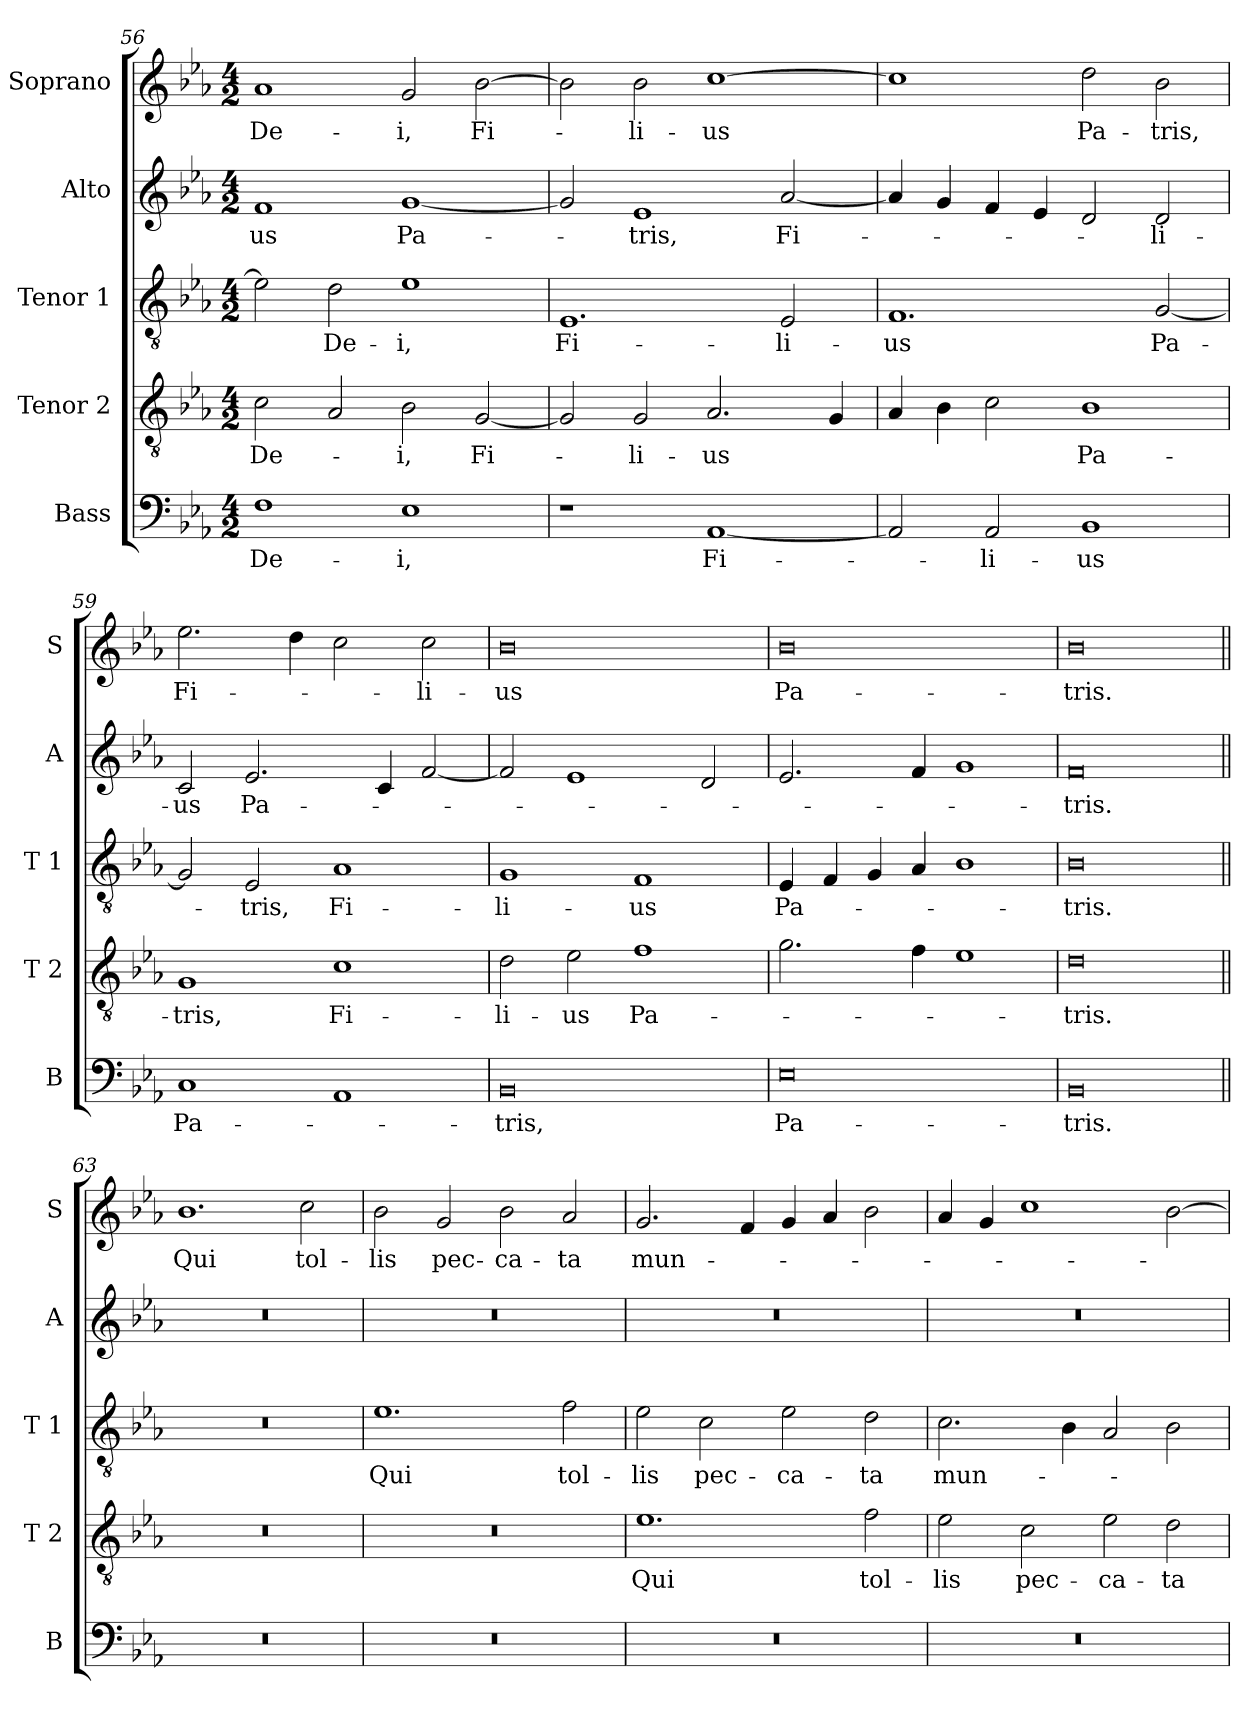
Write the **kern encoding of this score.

**kern	**text	**kern	**text	**kern	**text	**kern	**text	**kern	**text
*part5	*part5	*part4	*part4	*part3	*part3	*part2	*part2	*part1	*part1
*staff5	*staff5	*staff4	*staff4	*staff3	*staff3	*staff2	*staff2	*staff1	*staff1
*I"Bass	*	*I"Tenor 2	*	*I"Tenor 1	*	*I"Alto	*	*I"Soprano	*
*I'B	*	*I'T 2	*	*I'T 1	*	*I'A	*	*I'S	*
*clefF4	*	*clefGv2	*	*clefGv2	*	*clefG2	*	*clefG2	*
*k[b-e-a-]	*	*k[b-e-a-]	*	*k[b-e-a-]	*	*k[b-e-a-]	*	*k[b-e-a-]	*
*E-:	*	*E-:	*	*E-:	*	*E-:	*	*E-:	*
*M4/2	*	*M4/2	*	*M4/2	*	*M4/2	*	*M4/2	*
=56	=56	=56	=56	=56	=56	=56	=56	=56	=56
!	!LO:LY:b	!	!LO:LY:b	!	!	!	!LO:LY:b	!	!LO:LY:b
1F	De-	2c\	De-	2e-\]	.	1f	-us	1a-	De-
!	!	!	!	!	!LO:LY:b	!	!	!	!
.	.	2A-/	.	2d\	De-	.	.	.	.
!	!LO:LY:b	!	!LO:LY:b	!	!LO:LY:b	!	!LO:LY:b	!	!LO:LY:b
1E-	-i,	2B-\	-i,	1e-	-i,	[1g	Pa-	2g/	-i,
!	!	!	!LO:LY:b	!	!	!	!	!	!LO:LY:b
.	.	[2G/	Fi-	.	.	.	.	[2b-\	Fi-
=57	=57	=57	=57	=57	=57	=57	=57	=57	=57
!	!	!	!	!	!LO:LY:b	!	!	!	!
1r	.	2G/]	.	1.E-	Fi-	2g/]	.	2b-\]	.
!	!	!	!LO:LY:b	!	!	!	!LO:LY:b	!	!LO:LY:b
.	.	2G/	-li-	.	.	1e-	-tris,	2b-\	-li-
!	!LO:LY:b	!	!LO:LY:b	!	!	!	!	!	!LO:LY:b
[1AA-	Fi-	2.A-/	-us	.	.	.	.	[1cc	-us
!	!	!	!	!	!LO:LY:b	!	!LO:LY:b	!	!
.	.	.	.	2E-/	-li-	[2a-/	Fi-	.	.
.	.	4G/	.	.	.	.	.	.	.
=58	=58	=58	=58	=58	=58	=58	=58	=58	=58
!	!	!	!	!	!LO:LY:b	!	!	!	!
2AA-/]	.	4A-/	.	1.F	-us	4a-/]	.	1cc]	.
.	.	4B-\	.	.	.	4g/	.	.	.
!	!LO:LY:b	!	!	!	!	!	!	!	!
2AA-/	-li-	2c\	.	.	.	4f/	.	.	.
.	.	.	.	.	.	4e-/	.	.	.
!	!LO:LY:b	!	!LO:LY:b	!	!	!	!	!	!LO:LY:b
1BB-	-us	1B-	Pa-	.	.	2d/	.	2dd\	Pa-
!	!	!	!	!	!LO:LY:b	!	!LO:LY:b	!	!LO:LY:b
.	.	.	.	[2G/	Pa-	2d/	-li-	2b-\	-tris,
=59	=59	=59	=59	=59	=59	=59	=59	=59	=59
!	!LO:LY:b	!	!LO:LY:b	!	!	!	!LO:LY:b	!	!LO:LY:b
1C	Pa-	1G	-tris,	2G/]	.	2c/	-us	2.ee-\	Fi-
!	!	!	!	!	!LO:LY:b	!	!LO:LY:b	!	!
.	.	.	.	2E-/	-tris,	2.e-/	Pa-	.	.
.	.	.	.	.	.	.	.	4dd\	.
!	!	!	!LO:LY:b	!	!LO:LY:b	!	!	!	!
1AA-	.	1c	Fi-	1A-	Fi-	.	.	2cc\	.
.	.	.	.	.	.	4c/	.	.	.
!	!	!	!	!	!	!	!	!	!LO:LY:b
.	.	.	.	.	.	[2f/	.	2cc\	-li-
=60	=60	=60	=60	=60	=60	=60	=60	=60	=60
!	!LO:LY:b	!	!LO:LY:b	!	!LO:LY:b	!	!	!	!LO:LY:b
0BB-	-tris,	2d\	-li-	1G	-li-	2f/]	.	0b-	-us
!	!	!	!LO:LY:b	!	!	!	!	!	!
.	.	2e-\	-us	.	.	1e-	.	.	.
!	!	!	!LO:LY:b	!	!LO:LY:b	!	!	!	!
.	.	1f	Pa-	1F	-us	.	.	.	.
.	.	.	.	.	.	2d/	.	.	.
!!LO:LB:g=z
=61	=61	=61	=61	=61	=61	=61	=61	=61	=61
!	!LO:LY:b	!	!	!	!LO:LY:b	!	!	!	!LO:LY:b
0E-	Pa-	2.g\	.	4E-/	Pa-	2.e-/	.	0b-	Pa-
.	.	.	.	4F/	.	.	.	.	.
.	.	.	.	4G/	.	.	.	.	.
.	.	4f\	.	4A-/	.	4f/	.	.	.
.	.	1e-	.	1B-	.	1g	.	.	.
=62	=62	=62	=62	=62	=62	=62	=62	=62	=62
!	!LO:LY:b	!	!LO:LY:b	!	!LO:LY:b	!	!LO:LY:b	!	!LO:LY:b
0BB-	-tris.	0d	-tris.	0B-	-tris.	0f	-tris.	0b-	-tris.
=63||	=63||	=63||	=63||	=63||	=63||	=63||	=63||	=63||	=63||
!	!	!	!	!	!	!	!	!	!LO:LY:b
0r	.	0r	.	0r	.	0r	.	1.b-	Qui
!	!	!	!	!	!	!	!	!	!LO:LY:b
.	.	.	.	.	.	.	.	2cc\	tol-
=64	=64	=64	=64	=64	=64	=64	=64	=64	=64
!	!	!	!	!	!LO:LY:b	!	!	!	!LO:LY:b
0r	.	0r	.	1.e-	Qui	0r	.	2b-\	-lis
!	!	!	!	!	!	!	!	!	!LO:LY:b
.	.	.	.	.	.	.	.	2g/	pec-
!	!	!	!	!	!	!	!	!	!LO:LY:b
.	.	.	.	.	.	.	.	2b-\	-ca-
!	!	!	!	!	!LO:LY:b	!	!	!	!LO:LY:b
.	.	.	.	2f\	tol-	.	.	2a-/	-ta
=65	=65	=65	=65	=65	=65	=65	=65	=65	=65
!	!	!	!LO:LY:b	!	!LO:LY:b	!	!	!	!LO:LY:b
0r	.	1.e-	Qui	2e-\	-lis	0r	.	2.g/	mun-
!	!	!	!	!	!LO:LY:b	!	!	!	!
.	.	.	.	2c\	pec-	.	.	.	.
.	.	.	.	.	.	.	.	4f/	.
!	!	!	!	!	!LO:LY:b	!	!	!	!
.	.	.	.	2e-\	-ca-	.	.	4g/	.
.	.	.	.	.	.	.	.	4a-/	.
!	!	!	!LO:LY:b	!	!LO:LY:b	!	!	!	!
.	.	2f\	tol-	2d\	-ta	.	.	2b-\	.
=66	=66	=66	=66	=66	=66	=66	=66	=66	=66
!	!	!	!LO:LY:b	!	!LO:LY:b	!	!	!	!
0r	.	2e-\	-lis	2.c\	mun-	0r	.	4a-/	.
.	.	.	.	.	.	.	.	4g/	.
!	!	!	!LO:LY:b	!	!	!	!	!	!
.	.	2c\	pec-	.	.	.	.	1cc	.
.	.	.	.	4B-\	.	.	.	.	.
!	!	!	!LO:LY:b	!	!	!	!	!	!
.	.	2e-\	-ca-	2A-/	.	.	.	.	.
!	!	!	!LO:LY:b	!	!	!	!	!	!
.	.	2d\	-ta	2B-\	.	.	.	[2b-\	.
=	=	=	=	=	=	=	=	=	=
*-	*-	*-	*-	*-	*-	*-	*-	*-	*-
